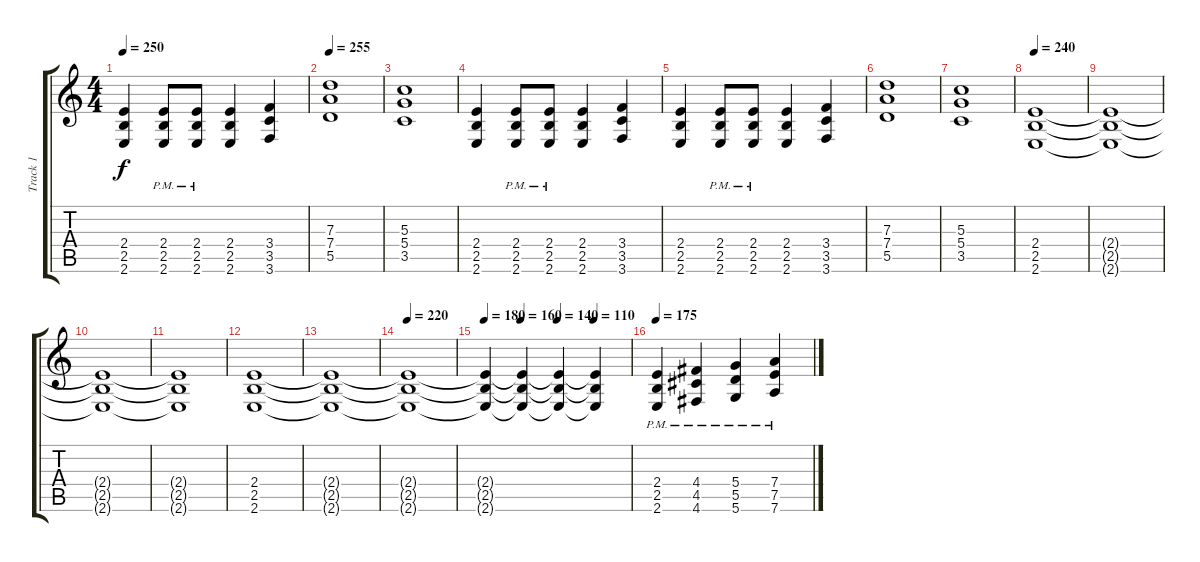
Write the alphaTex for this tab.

\track ("Track 1" "Track 1") {instrument distortionguitar}
\staff {score tabs}
\tuning (E4 B3 G3 D3 A2 D2) {hide}
\ts (4 4)
\tempo 250
\clef g2
\ks c
(2.4 2.5 2.6).4{dy f} (2.4{pm} 2.5{pm} 2.6{pm}).8 (2.4{pm} 2.5{pm} 2.6{pm}).8 (2.4 2.5 2.6).4 (3.4 3.5 3.6).4 |
\tempo 255
(7.3 7.4 5.5).1 |
(5.3 5.4 3.5).1 |
(2.4 2.5 2.6).4 (2.4{pm} 2.5{pm} 2.6{pm}).8 (2.4{pm} 2.5{pm} 2.6{pm}).8 (2.4 2.5 2.6).4 (3.4 3.5 3.6).4 |
(2.4 2.5 2.6).4 (2.4{pm} 2.5{pm} 2.6{pm}).8 (2.4{pm} 2.5{pm} 2.6{pm}).8 (2.4 2.5 2.6).4 (3.4 3.5 3.6).4 |
(7.3 7.4 5.5).1 |
(5.3 5.4 3.5).1 |
\tempo 240
(2.4 2.5 2.6).1 |
(2.4{t} 2.5{t} 2.6{t}).1 |
(2.4{t} 2.5{t} 2.6{t}).1 |
(2.4{t} 2.5{t} 2.6{t}).1 |
(2.4 2.5 2.6).1 |
(2.4{t} 2.5{t} 2.6{t}).1 |
\tempo 220
(2.4{t} 2.5{t} 2.6{t}).1 |
\tempo 180
\tempo (160 0.25)
\tempo (140 0.5)
\tempo (110 0.75)
(2.4{t} 2.5{t} 2.6{t}).4 (2.4{t} 2.5{t} 2.6{t}).4 (2.4{t} 2.5{t} 2.6{t}).4 (2.4{t} 2.5{t} 2.6{t}).4 |
\tempo 175
(2.4{pm} 2.5{pm} 2.6{pm}).4 (4.4{pm} 4.5{pm} 4.6{pm}).4 (5.4{pm} 5.5{pm} 5.6{pm}).4 (7.4{pm} 7.5{pm} 7.6{pm}).4
